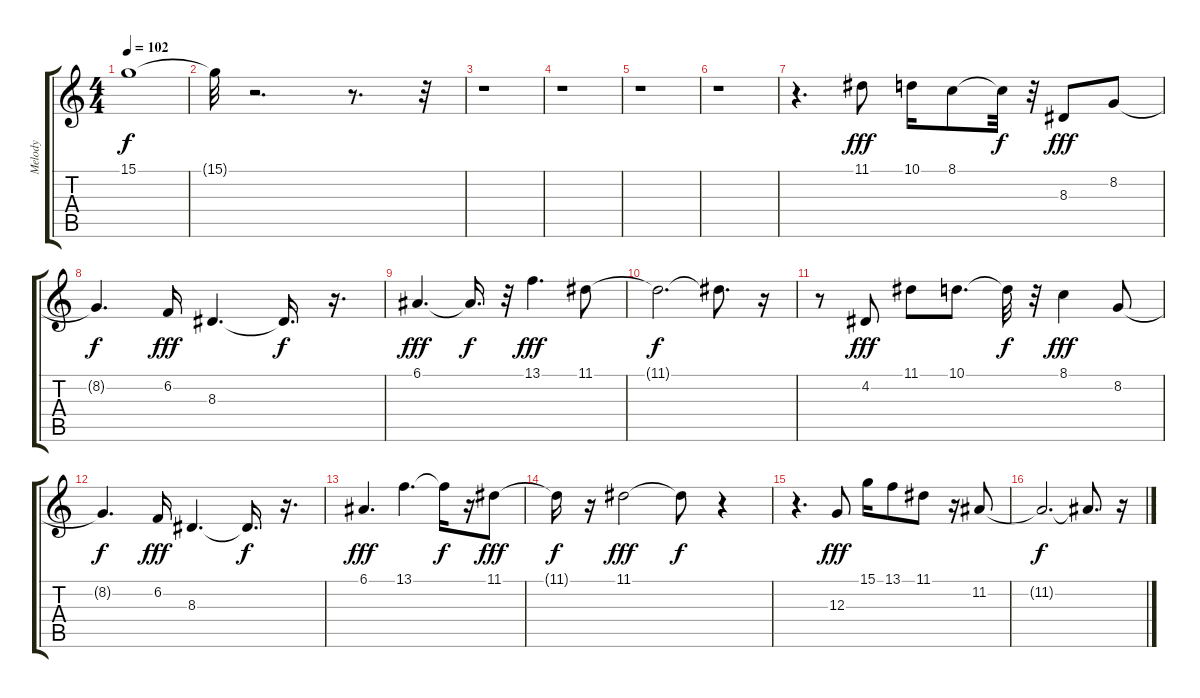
\track ("Melody" "Melody") {instrument sopranosax}
\staff {score tabs}
\tuning (E4 B3 G3 D3 A2 E2) {hide}
\ts (4 4)
\tempo 102
\clef g2
\ks c
15.1{t}.1{dy f} |
15.1{t}.32 r.2{d} r.8{d} r.32 |
r.1 |
r.1 |
r.1 |
r.1 |
r.4{d} 11.1.8{dy fff} 10.1.16 8.1.8 8.1{t}.32{dy f} r.32 8.3.8{dy fff} 8.2.8 |
8.2{t}.4{d dy f} 6.2.16{dy fff} 8.3.4{d} 8.3{t}.16{d dy f} r.16{d} |
6.1.4{d dy fff} 6.1{t}.16{d dy f} r.32 13.1.4{d dy fff} 11.1.8 |
11.1{t}.2{d dy f} 11.1{t}.8{d} r.16 |
r.8 4.2.8{dy fff} 11.1.8 10.1.8{d} 10.1{t}.32{dy f} r.32 8.1.4{dy fff} 8.2.8 |
8.2{t}.4{d dy f} 6.2.16{dy fff} 8.3.4{d} 8.3{t}.16{d dy f} r.16{d} |
6.1.4{d dy fff} 13.1.4{d} 13.1{t}.16{dy f} r.16 11.1.8{dy fff} |
11.1{t}.16{dy f} r.16 11.1.2{dy fff} 11.1{t}.8{dy f} r.4 |
r.4{d} 12.3.8{dy fff} 15.1.16 13.1.8 11.1.8 r.16 11.2.8 |
11.2{t}.2{d dy f} 11.2{t}.8{d} r.16
